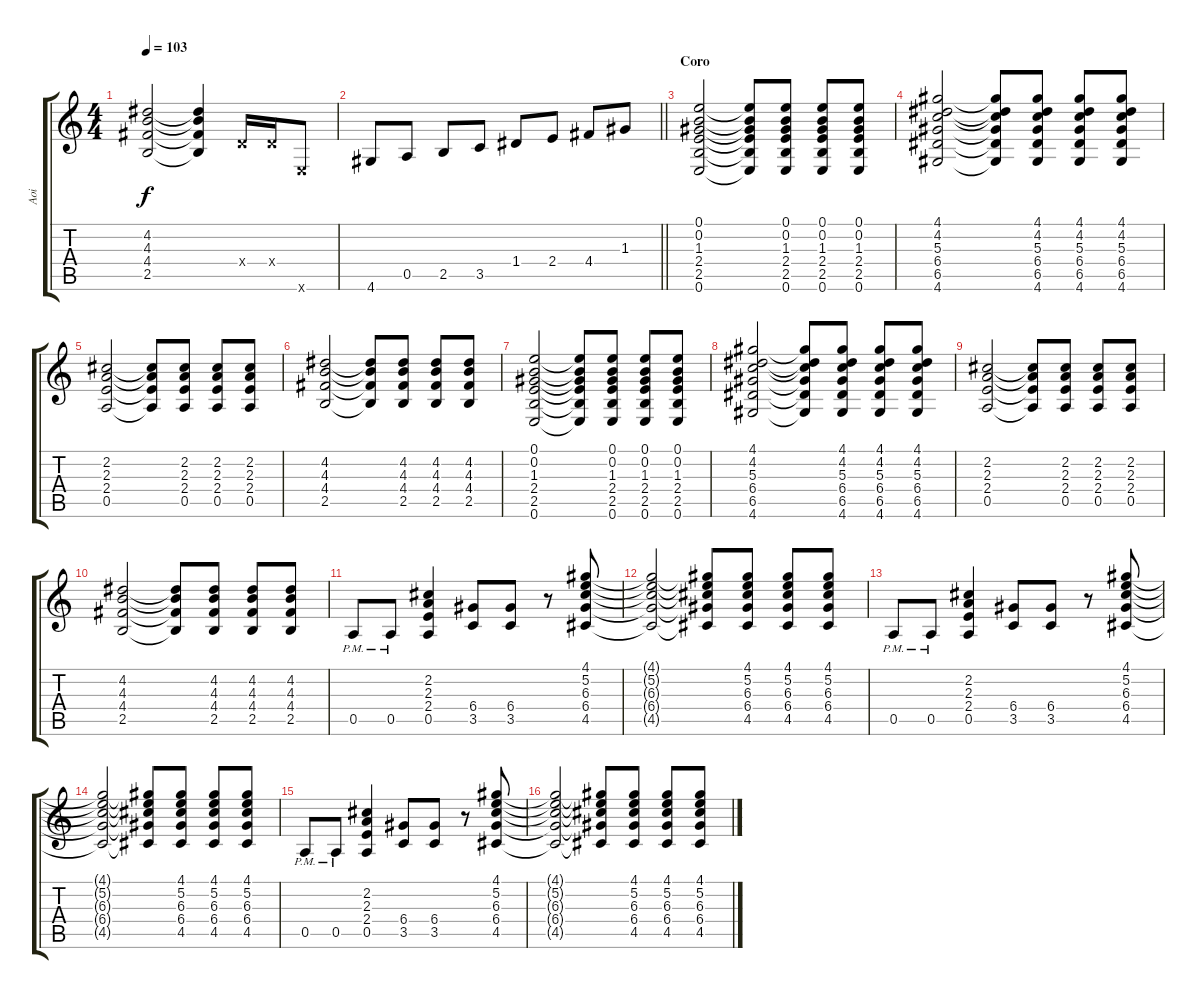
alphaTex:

\track ("Aoi" "Aoi") {instrument acousticguitarsteel}
\staff {score tabs}
\tuning (E4 B3 G3 D3 A2 E2) {hide}
\ts (4 4)
\tempo 103
\clef g2
\ks c
(4.2 4.3 4.4 2.5).2{dy f} (4.2{t} 4.3{t} 4.4{t} 2.5{t}).4 0.4{x}.16 0.4{x}.16 0.6{x}.8 |
\barLineRight lightlight
4.6.8 0.5.8 2.5.8 3.5.8 1.4.8 2.4.8 4.4.8 1.3.8 |
\section ("" "Coro")
(0.1 0.2 1.3 2.4 2.5 0.6).2 (0.1{t} 0.2{t} 1.3{t} 2.4{t} 2.5{t} 0.6{t}).8 (0.1 0.2 1.3 2.4 2.5 0.6).8 (0.1 0.2 1.3 2.4 2.5 0.6).8 (0.1 0.2 1.3 2.4 2.5 0.6).8 |
(4.1 4.2 5.3 6.4 6.5 4.6).2 (4.1{t} 4.2{t} 5.3{t} 6.4{t} 6.5{t} 4.6{t}).8 (4.1 4.2 5.3 6.4 6.5 4.6).8 (4.1 4.2 5.3 6.4 6.5 4.6).8 (4.1 4.2 5.3 6.4 6.5 4.6).8 |
(2.2 2.3 2.4 0.5).2 (2.2{t} 2.3{t} 2.4{t} 0.5{t}).8 (2.2 2.3 2.4 0.5).8 (2.2 2.3 2.4 0.5).8 (2.2 2.3 2.4 0.5).8 |
(4.2 4.3 4.4 2.5).2 (4.2{t} 4.3{t} 4.4{t} 2.5{t}).8 (4.2 4.3 4.4 2.5).8 (4.2 4.3 4.4 2.5).8 (4.2 4.3 4.4 2.5).8 |
(0.1 0.2 1.3 2.4 2.5 0.6).2 (0.1{t} 0.2{t} 1.3{t} 2.4{t} 2.5{t} 0.6{t}).8 (0.1 0.2 1.3 2.4 2.5 0.6).8 (0.1 0.2 1.3 2.4 2.5 0.6).8 (0.1 0.2 1.3 2.4 2.5 0.6).8 |
(4.1 4.2 5.3 6.4 6.5 4.6).2 (4.1{t} 4.2{t} 5.3{t} 6.4{t} 6.5{t} 4.6{t}).8 (4.1 4.2 5.3 6.4 6.5 4.6).8 (4.1 4.2 5.3 6.4 6.5 4.6).8 (4.1 4.2 5.3 6.4 6.5 4.6).8 |
(2.2 2.3 2.4 0.5).2 (2.2{t} 2.3{t} 2.4{t} 0.5{t}).8 (2.2 2.3 2.4 0.5).8 (2.2 2.3 2.4 0.5).8 (2.2 2.3 2.4 0.5).8 |
(4.2 4.3 4.4 2.5).2 (4.2{t} 4.3{t} 4.4{t} 2.5{t}).8 (4.2 4.3 4.4 2.5).8 (4.2 4.3 4.4 2.5).8 (4.2 4.3 4.4 2.5).8 |
0.5{pm}.8 0.5{pm}.8 (2.2 2.3 2.4 0.5).4 (6.4 3.5).8 (6.4 3.5).8 r.8 (4.1 5.2 6.3 6.4 4.5).8 |
(4.1{t} 5.2{t} 6.3{t} 6.4{t} 4.5{t}).2 (4.1{t} 5.2{t} 6.3{t} 6.4{t} 4.5{t}).8 (4.1 5.2 6.3 6.4 4.5).8 (4.1 5.2 6.3 6.4 4.5).8 (4.1 5.2 6.3 6.4 4.5).8 |
0.5{pm}.8 0.5{pm}.8 (2.2 2.3 2.4 0.5).4 (6.4 3.5).8 (6.4 3.5).8 r.8 (4.1 5.2 6.3 6.4 4.5).8 |
(4.1{t} 5.2{t} 6.3{t} 6.4{t} 4.5{t}).2 (4.1{t} 5.2{t} 6.3{t} 6.4{t} 4.5{t}).8 (4.1 5.2 6.3 6.4 4.5).8 (4.1 5.2 6.3 6.4 4.5).8 (4.1 5.2 6.3 6.4 4.5).8 |
0.5{pm}.8 0.5{pm}.8 (2.2 2.3 2.4 0.5).4 (6.4 3.5).8 (6.4 3.5).8 r.8 (4.1 5.2 6.3 6.4 4.5).8 |
(4.1{t} 5.2{t} 6.3{t} 6.4{t} 4.5{t}).2 (4.1{t} 5.2{t} 6.3{t} 6.4{t} 4.5{t}).8 (4.1 5.2 6.3 6.4 4.5).8 (4.1 5.2 6.3 6.4 4.5).8 (4.1 5.2 6.3 6.4 4.5).8
